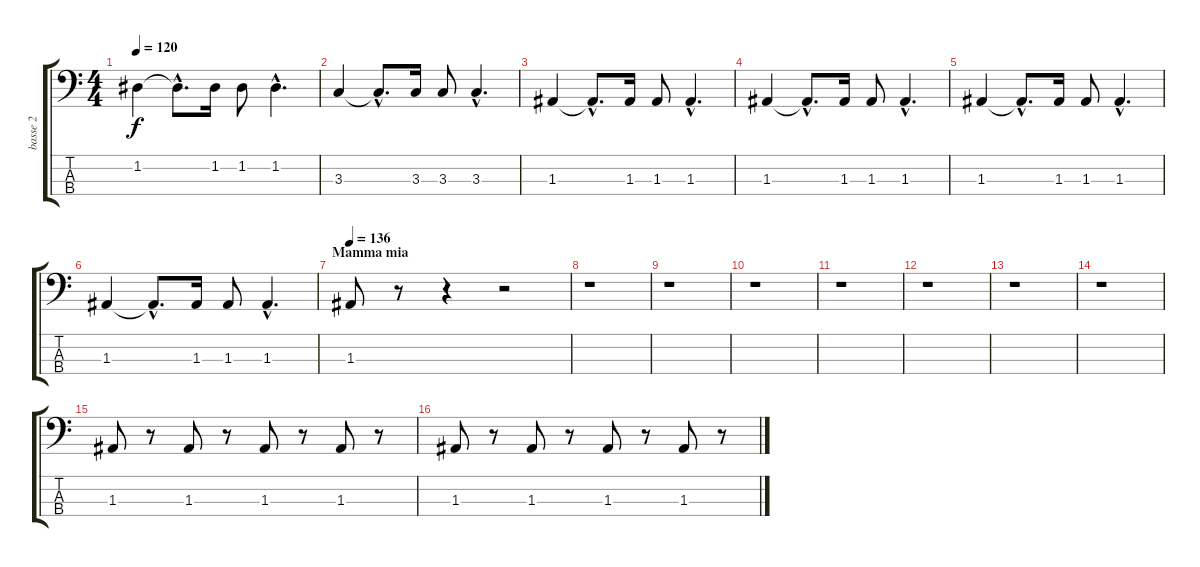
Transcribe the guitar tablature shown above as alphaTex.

\track ("basse 2" "basse 2") {instrument electricbassfinger}
\staff {score tabs}
\tuning (G2 D2 A1 E1) {hide}
\ts (4 4)
\tempo 120
\clef f4
\ks c
1.2.4{dy f} 1.2{hac t}.8{d} 1.2.16 1.2.8 1.2{hac}.4{d} |
3.3.4 3.3{hac t}.8{d} 3.3.16 3.3.8 3.3{hac}.4{d} |
1.3.4 1.3{hac t}.8{d} 1.3.16 1.3.8 1.3{hac}.4{d} |
1.3.4 1.3{hac t}.8{d} 1.3.16 1.3.8 1.3{hac}.4{d} |
1.3.4 1.3{hac t}.8{d} 1.3.16 1.3.8 1.3{hac}.4{d} |
1.3.4 1.3{hac t}.8{d} 1.3.16 1.3.8 1.3{hac}.4{d} |
\section ("" "Mamma mia")
\tempo 136
1.3.8 r.8 r.4 r.2 |
r.1 |
r.1 |
r.1 |
r.1 |
r.1 |
r.1 |
r.1 |
1.3.8 r.8 1.3.8 r.8 1.3.8 r.8 1.3.8 r.8 |
1.3.8 r.8 1.3.8 r.8 1.3.8 r.8 1.3.8 r.8
